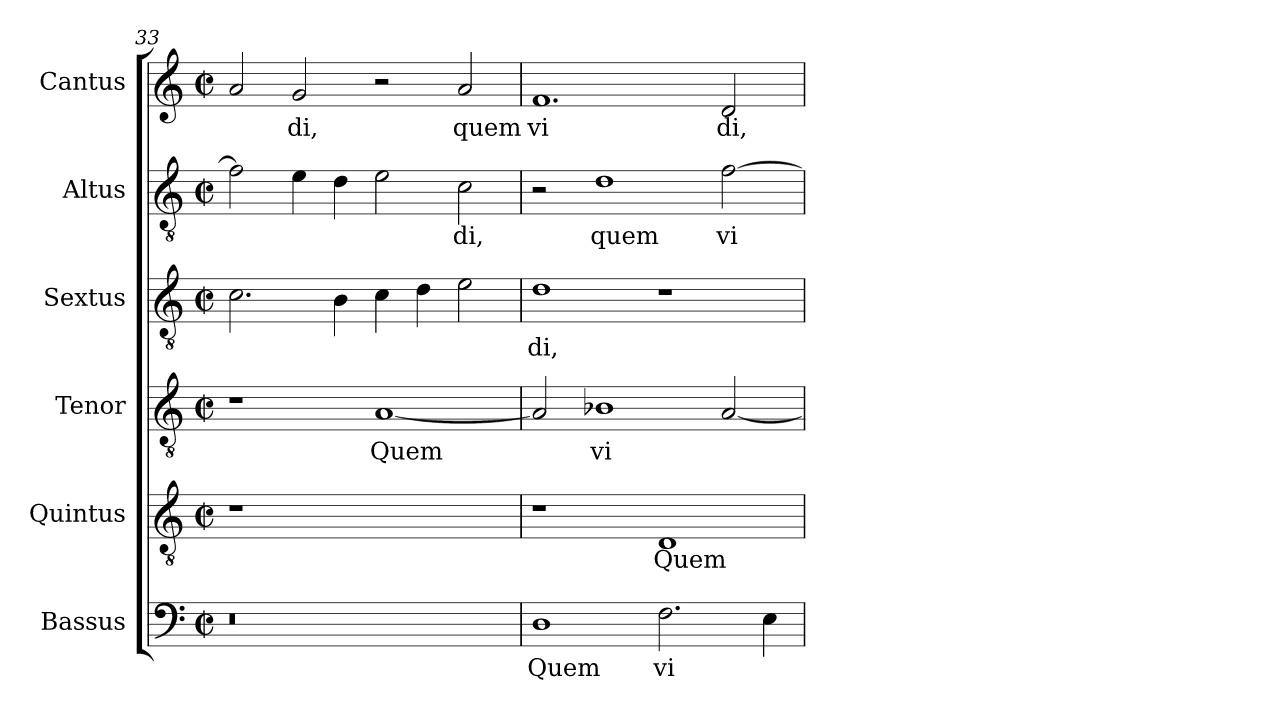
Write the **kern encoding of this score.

**kern	**text	**kern	**text	**kern	**text	**kern	**text	**kern	**text	**kern	**text
*part6	*part6	*part5	*part5	*part4	*part4	*part3	*part3	*part2	*part2	*part1	*part1
*staff6	*staff6	*staff5	*staff5	*staff4	*staff4	*staff3	*staff3	*staff2	*staff2	*staff1	*staff1
*I"Bassus	*	*I"Quintus	*	*I"Tenor	*	*I"Sextus	*	*I"Altus	*	*I"Cantus	*
*clefF4	*	*clefGv2	*	*clefGv2	*	*clefGv2	*	*clefGv2	*	*clefG2	*
*k[]	*	*k[]	*	*k[]	*	*k[]	*	*k[]	*	*k[]	*
*C:	*	*C:	*	*C:	*	*C:	*	*C:	*	*C:	*
*M2/2	*	*M2/2	*	*M2/2	*	*M2/2	*	*M2/2	*	*M2/2	*
*met(c|)	*	*met(c|)	*	*met(c|)	*	*met(c|)	*	*met(c|)	*	*met(c|)	*
=33	=33	=33	=33	=33	=33	=33	=33	=33	=33	=33	=33
!	!	!	!	!	!	!	!LO:LY:b:cj	!	!LO:LY:b:cj	!	!LO:LY:b:cj
0r	.	1r	.	1r	.	2.c\	.	2f\]	.	2a/	.
!	!	!	!	!	!	!	!	!	!LO:LY:b:cj	!	!LO:LY:b:cj
.	.	.	.	.	.	.	.	4e\	.	2g/	di,
!	!	!	!	!	!	!	!LO:LY:b:cj	!	!LO:LY:b:cj	!	!
.	.	.	.	.	.	4B\	.	4d\	.	.	.
!	!	!	!	!	!LO:LY:b:cj	!	!LO:LY:b:cj	!	!LO:LY:b:cj	!	!
.	.	1ryy	.	[<1A	Quem	4c\	.	2e\	.	2r	.
!	!	!	!	!	!	!	!LO:LY:b:cj	!	!	!	!
.	.	.	.	.	.	4d\	.	.	.	.	.
!	!	!	!	!	!	!	!LO:LY:b:cj	!	!LO:LY:b:cj	!	!LO:LY:b:cj
.	.	.	.	.	.	2e\	.	2c\	di,	2a/	quem
=34	=34	=34	=34	=34	=34	=34	=34	=34	=34	=34	=34
!	!LO:LY:b:cj	!	!	!	!LO:LY:b:cj	!	!LO:LY:b:cj	!	!	!	!LO:LY:b:cj
1D	Quem	1r	.	2A/]	.	1d	di,	2r	.	1.f	vi
!	!	!	!	!	!LO:LY:b:cj	!	!	!	!LO:LY:b:cj	!	!
.	.	.	.	1B-X	vi	.	.	1d	quem	.	.
!	!LO:LY:b:cj	!	!LO:LY:b:cj	!	!	!	!	!	!	!	!
2.F\	vi-	1D	Quem	.	.	1r	.	.	.	.	.
!	!	!	!	!	!LO:LY:b:cj	!	!	!	!LO:LY:b:cj	!	!LO:LY:b:cj
.	.	.	.	[>2A/	.	.	.	[>2f\	vi	2d/	di,
!	!LO:LY:b:cj	!	!	!	!	!	!	!	!	!	!
4E\	--	.	.	.	.	.	.	.	.	.	.
=	=	=	=	=	=	=	=	=	=	=	=
*-	*-	*-	*-	*-	*-	*-	*-	*-	*-	*-	*-
